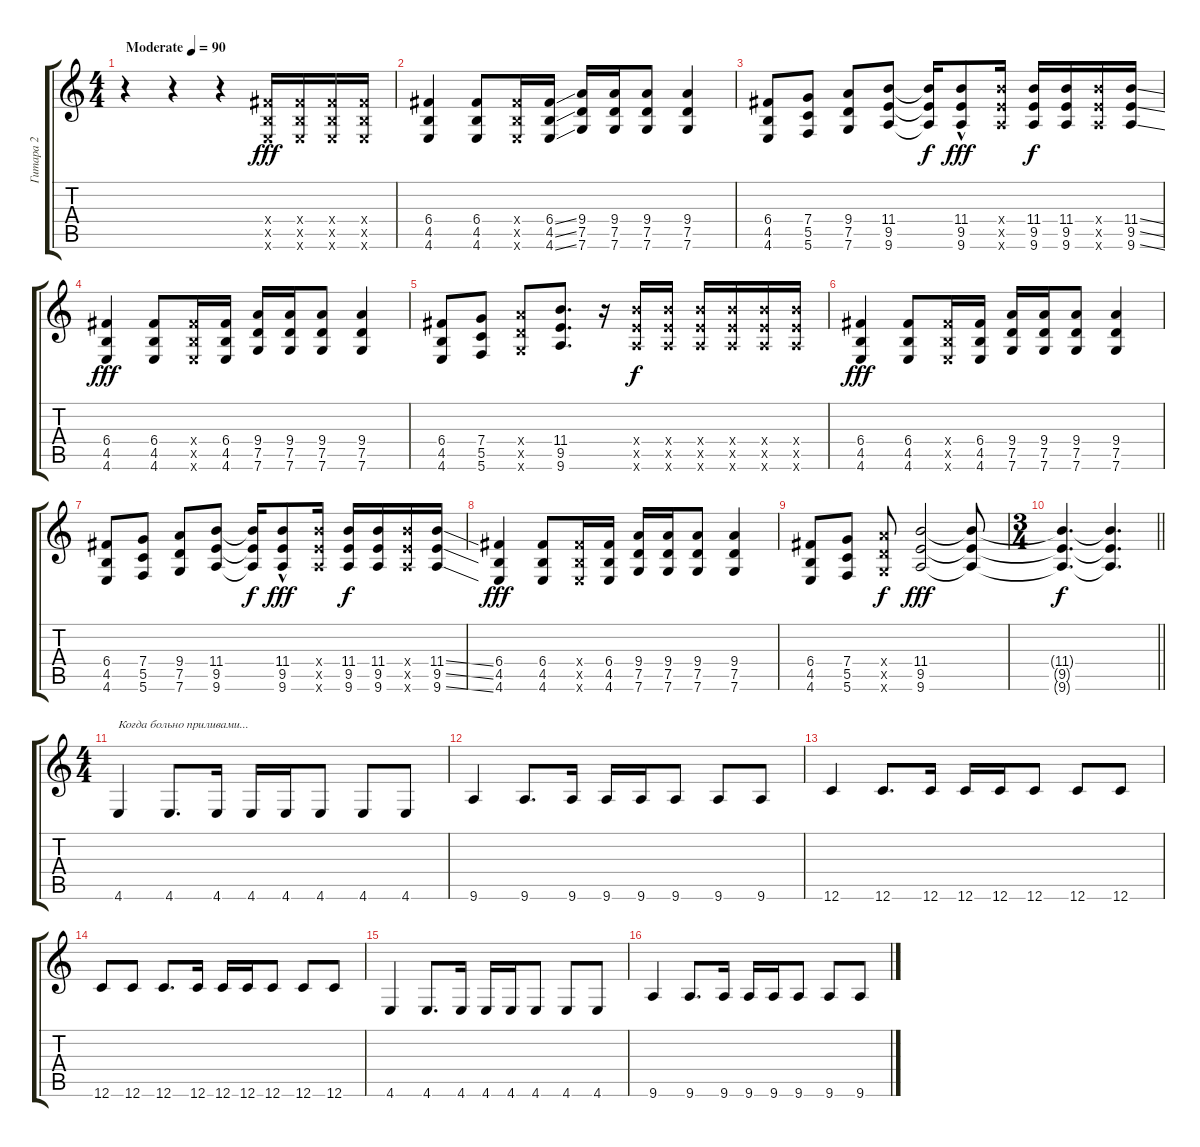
\track ("Гитара 2" "Гитара 2") {instrument overdrivenguitar}
\staff {score tabs}
\tuning (D4 A3 F3 C3 G2 C2) {hide}
\ts (4 4)
\tempo (90 "Moderate")
\clef g2
\ks c
r.4{dy fff instrument overdrivenguitar} r.4 r.4 (6.4{x} 4.5{x} 4.6{x}).16{volume 16 instrument overdrivenguitar} (6.4{x} 4.5{x} 4.6{x}).16 (6.4{x} 4.5{x} 4.6{x}).16 (6.4{x} 4.5{x} 4.6{x}).16 |
(6.4 4.5 4.6).4 (6.4 4.5 4.6).8 (6.4{x} 4.5{x} 4.6{x}).16 (6.4{ss} 4.5{ss} 4.6{ss}).16 (9.4 7.5 7.6).16 (9.4 7.5 7.6).16 (9.4 7.5 7.6).8 (9.4 7.5 7.6).4 |
(6.4 4.5 4.6).8 (7.4 5.5 5.6).8 (9.4 7.5 7.6).8 (11.4 9.5 9.6).8 (11.4{t} 9.5{t} 9.6{t}).16{dy f} (11.4{hac} 9.5{hac} 9.6{hac}).8{dy fff} (11.4{x} 9.5{x} 9.6{x}).16 (11.4 9.5 9.6).16{dy f} (11.4 9.5 9.6).16 (11.4{x} 9.5{x} 9.6{x}).16 (11.4{ss} 9.5{ss} 9.6{ss}).16 |
(6.4 4.5 4.6).4{dy fff} (6.4 4.5 4.6).8 (6.4{x} 4.5{x} 4.6{x}).16 (6.4 4.5 4.6).16 (9.4 7.5 7.6).16 (9.4 7.5 7.6).16 (9.4 7.5 7.6).8 (9.4 7.5 7.6).4 |
(6.4 4.5 4.6).8 (7.4 5.5 5.6).8 (9.4{x} 7.5{x} 7.6{x}).8 (11.4 9.5 9.6).8{d} r.16 (11.4{x} 9.5{x} 9.6{x}).16{dy f} (11.4{x} 9.5{x} 9.6{x}).16 (11.4{x} 9.5{x} 9.6{x}).16 (11.4{x} 9.5{x} 9.6{x}).16 (11.4{x} 9.5{x} 9.6{x}).16 (11.4{x} 9.5{x} 9.6{x}).16 |
(6.4 4.5 4.6).4{dy fff} (6.4 4.5 4.6).8 (6.4{x} 4.5{x} 4.6{x}).16 (6.4 4.5 4.6).16 (9.4 7.5 7.6).16 (9.4 7.5 7.6).16 (9.4 7.5 7.6).8 (9.4 7.5 7.6).4 |
(6.4 4.5 4.6).8 (7.4 5.5 5.6).8 (9.4 7.5 7.6).8 (11.4 9.5 9.6).8 (11.4{t} 9.5{t} 9.6{t}).16{dy f} (11.4{hac} 9.5{hac} 9.6{hac}).8{dy fff} (11.4{x} 9.5{x} 9.6{x}).16 (11.4 9.5 9.6).16{dy f} (11.4 9.5 9.6).16 (11.4{x} 9.5{x} 9.6{x}).16 (11.4{ss} 9.5{ss} 9.6{ss}).16 |
(6.4 4.5 4.6).4{dy fff} (6.4 4.5 4.6).8 (6.4{x} 4.5{x} 4.6{x}).16 (6.4 4.5 4.6).16 (9.4 7.5 7.6).16 (9.4 7.5 7.6).16 (9.4 7.5 7.6).8 (9.4 7.5 7.6).4 |
(6.4 4.5 4.6).8 (7.4 5.5 5.6).8 (9.4{x} 7.5{x} 7.6{x}).8{dy f} (11.4 9.5 9.6).2{dy fff} (11.4{t} 9.5{t} 9.6{t}).8 |
\ts (3 4)
\barLineRight lightlight
(11.4{t} 9.5{t} 9.6{t}).4{d dy f} (11.4{t} 9.5{t} 9.6{t}).4{d volume 7} |
\ts (4 4)
4.6.4{txt "Когда больно приливами..." volume 16 instrument electricguitarclean} 4.6.8{d} 4.6.16 4.6.16 4.6.16 4.6.8 4.6.8 4.6.8 |
9.6.4 9.6.8{d} 9.6.16 9.6.16 9.6.16 9.6.8 9.6.8 9.6.8 |
12.6.4 12.6.8{d} 12.6.16 12.6.16 12.6.16 12.6.8 12.6.8 12.6.8 |
12.6.8 12.6.8 12.6.8{d} 12.6.16 12.6.16 12.6.16 12.6.8 12.6.8 12.6.8 |
4.6.4 4.6.8{d} 4.6.16 4.6.16 4.6.16 4.6.8 4.6.8 4.6.8 |
9.6.4 9.6.8{d} 9.6.16 9.6.16 9.6.16 9.6.8 9.6.8 9.6.8
